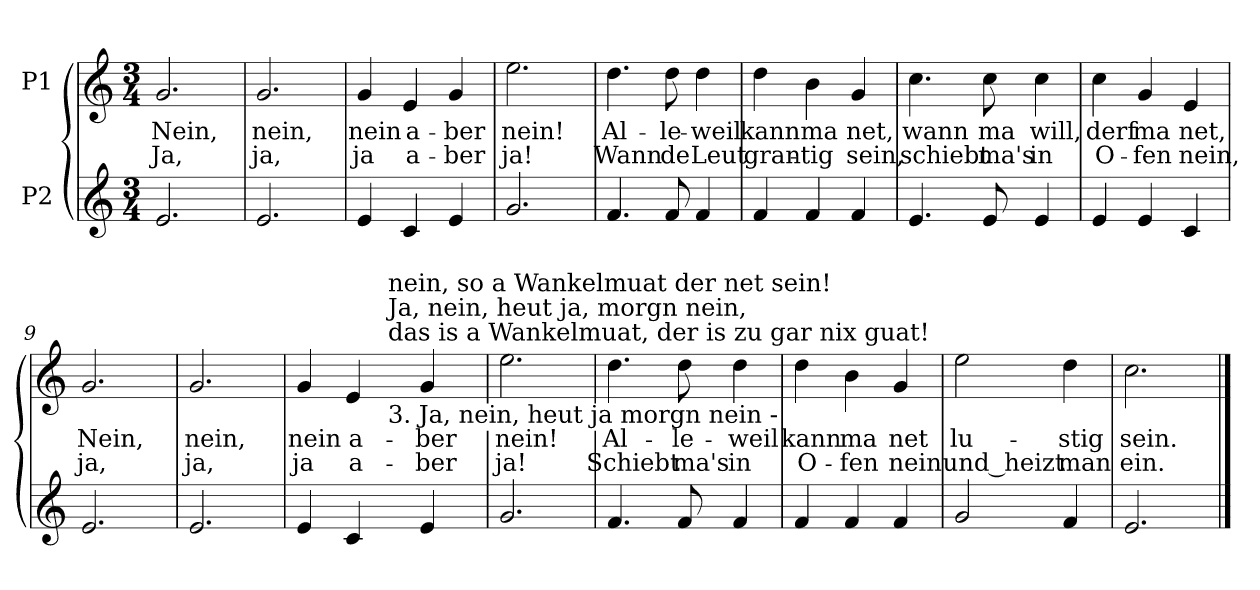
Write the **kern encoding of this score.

**kern	**kern	**text	**text
*part2	*part1	*part1	*part1
*staff2	*staff1	*staff1	*staff1
*I"P2	*I"P1	*	*
!!LO:PB:g=z
*clefG2	*clefG2	*	*
*k[]	*k[]	*	*
*C:	*C:	*	*
*M3/4	*M3/4	*	*
=1	=1	=1	=1
!	!	!LO:LY:b:color=#000000	!LO:LY:b:color=#000000
2.ei/	2.gi/	Nein,	Ja,
=2	=2	=2	=2
!	!	!LO:LY:b:color=#000000	!LO:LY:b:color=#000000
2.ei/	2.gi/	nein,	ja,
=3	=3	=3	=3
!	!	!LO:LY:b:color=#000000	!LO:LY:b:color=#000000
4ei/	4gi/	nein	ja
!	!	!LO:LY:b:color=#000000	!LO:LY:b:color=#000000
4ci/	4ei/	a-	a-
!	!	!LO:LY:b:color=#000000	!LO:LY:b:color=#000000
4ei/	4gi/	-ber	-ber
=4	=4	=4	=4
!	!	!LO:LY:b:color=#000000	!LO:LY:b:color=#000000
2.gi/	2.eei\	nein!	ja!
=5	=5	=5	=5
!	!	!LO:LY:b:color=#000000	!LO:LY:b:color=#000000
4.fi/	4.ddi\	Al-	Wann
!	!	!LO:LY:b:color=#000000	!LO:LY:b:color=#000000
8fi/	8ddi\	-le-	de
!	!	!LO:LY:b:color=#000000	!LO:LY:b:color=#000000
4fi/	4ddi\	-weil	Leut
=6	=6	=6	=6
!	!	!LO:LY:b:color=#000000	!LO:LY:b:color=#000000
4fi/	4ddi\	kann	gran-
!	!	!LO:LY:b:color=#000000	!LO:LY:b:color=#000000
4fi/	4bi\	ma	-tig
!	!	!LO:LY:b:color=#000000	!LO:LY:b:color=#000000
4fi/	4gi/	net,	sein,
=7	=7	=7	=7
!	!	!LO:LY:b:color=#000000	!LO:LY:b:color=#000000
4.ei/	4.cci\	wann	schiebt
!	!	!LO:LY:b:color=#000000	!LO:LY:b:color=#000000
8ei/	8cci\	ma	ma's
!	!	!LO:LY:b:color=#000000	!LO:LY:b:color=#000000
4ei/	4cci\	will,	in
=8	=8	=8	=8
!	!	!LO:LY:b:color=#000000	!LO:LY:b:color=#000000
4ei/	4cci\	derf	O-
!	!	!LO:LY:b:color=#000000	!LO:LY:b:color=#000000
4ei/	4gi/	ma	-fen
!	!	!LO:LY:b:color=#000000	!LO:LY:b:color=#000000
4ci/	4ei/	net,	nein,
!!LO:LB:g=z
=9	=9	=9	=9
!	!	!LO:LY:b:color=#000000	!LO:LY:b:color=#000000
2.ei/	2.gi/	Nein,	ja,
=10	=10	=10	=10
!	!	!LO:LY:b:color=#000000	!LO:LY:b:color=#000000
2.ei/	2.gi/	nein,	ja,
=11	=11	=11	=11
!	!	!LO:LY:b:color=#000000	!LO:LY:b:color=#000000
*	*^	*	*
4ei/	4gi/	4ryy	nein	ja
!	!	!	!LO:LY:b:color=#000000	!LO:LY:b:color=#000000
4ci/	4ei/	16ryy	a-	a-
.	.	32...ryy	.	.
!	!	!LO:TX:b:t=3. Ja, nein, heut ja morgn nein -	!	!
!	!	!LO:TX:t=das is a Wankelmuat, der is zu gar nix guat!	!	!
!	!	!LO:TX:t=Ja, nein, heut ja, morgn nein,	!	!
!	!	!LO:TX:t=nein, so a Wankelmuat der net sein!	!	!
.	.	4ryy	.	.
!	!	!	!LO:LY:b:color=#000000	!LO:LY:b:color=#000000
4ei/	4gi/	.	-ber	-ber
.	.	8ryy	.	.
.	.	256ryy	.	.
*	*v	*v	*	*
=12	=12	=12	=12
*	*^	*	*
!	!	!	!LO:LY:b:color=#000000	!LO:LY:b:color=#000000
*	*v	*v	*	*
2.gi/	2.eei\	nein!	ja!
=13	=13	=13	=13
!	!	!LO:LY:b:color=#000000	!LO:LY:b:color=#000000
4.fi/	4.ddi\	Al-	Schiebt
!	!	!LO:LY:b:color=#000000	!LO:LY:b:color=#000000
8fi/	8ddi\	-le-	ma's
!	!	!LO:LY:b:color=#000000	!LO:LY:b:color=#000000
4fi/	4ddi\	-weil	in
=14	=14	=14	=14
!	!	!LO:LY:b:color=#000000	!LO:LY:b:color=#000000
4fi/	4ddi\	kann	O-
!	!	!LO:LY:b:color=#000000	!LO:LY:b:color=#000000
4fi/	4bi\	ma	-fen
!	!	!LO:LY:b:color=#000000	!LO:LY:b:color=#000000
4fi/	4gi/	net	nein
=15	=15	=15	=15
!	!	!LO:LY:b:color=#000000	!LO:LY:b:color=#000000
2gi/	2eei\	lu-	und_heizt
!	!	!LO:LY:b:color=#000000	!LO:LY:b:color=#000000
4fi/	4ddi\	-stig	man
=16	=16	=16	=16
!	!	!LO:LY:b:color=#000000	!LO:LY:b:color=#000000
2.ei/	2.cci\	sein.	ein.
==	==	==	==
*-	*-	*-	*-
